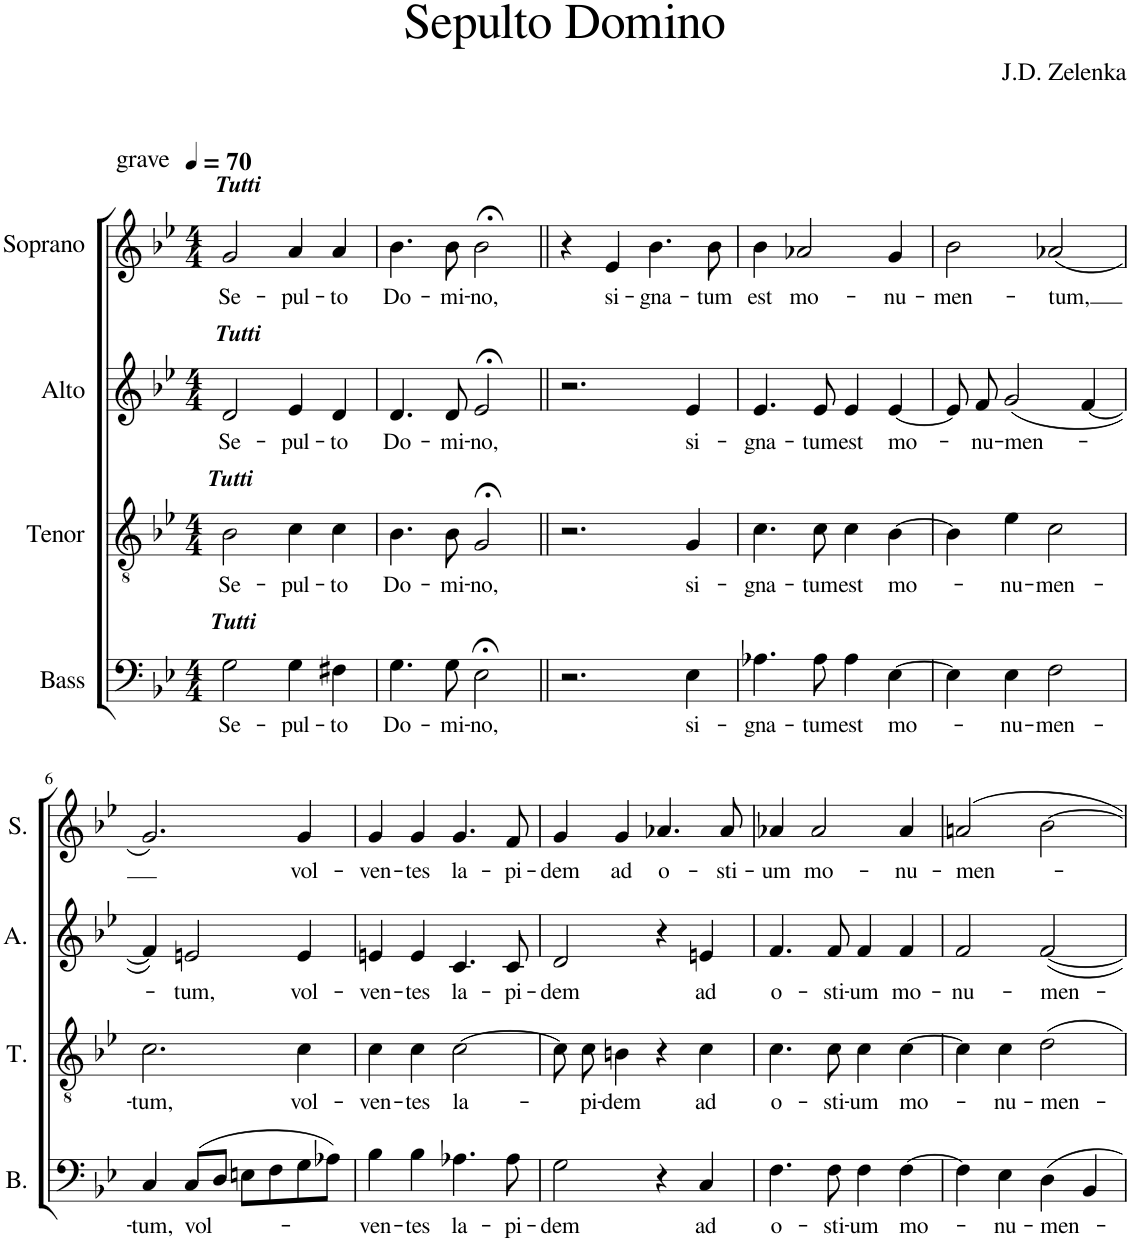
**kern	**text	**kern	**text	**kern	**text	**kern	**text
*part4	*part4	*part3	*part3	*part2	*part2	*part1	*part1
*staff4	*staff4	*staff3	*staff3	*staff2	*staff2	*staff1	*staff1
*I"Bass	*	*I"Tenor	*	*I"Alto	*	*I"Soprano	*
*I'B.	*	*I'T.	*	*I'A.	*	*I'S.	*
*clefF4	*	*clefGv2	*	*clefG2	*	*clefG2	*
*k[b-e-]	*	*k[b-e-]	*	*k[b-e-]	*	*k[b-e-]	*
*M4/4	*	*M4/4	*	*M4/4	*	*M4/4	*
*MM70	*	*MM70	*	*MM70	*	*MM70	*
=1	=1	=1	=1	=1	=1	=1	=1
!	!	!	!	!	!	!LO:TX:a:t=grave	!
!	!	!	!	!	!	!LO:TX:a:Bi:t=Tutti	!
!	!	!	!	!LO:TX:a:Bi:t=Tutti	!	!	!
!	!	!LO:TX:a:Bi:t=Tutti	!	!	!	!	!
!LO:TX:a:Bi:t=Tutti	!	!	!	!	!	!	!
!	!LO:LY:b	!	!LO:LY:b	!	!LO:LY:b	!	!LO:LY:b
2G\	Se-	2B-\	Se-	2d/	Se-	2g/	Se-
!	!LO:LY:b	!	!LO:LY:b	!	!LO:LY:b	!	!LO:LY:b
4G\	-pul-	4c\	-pul-	4e-/	-pul-	4a/	-pul-
!	!LO:LY:b	!	!LO:LY:b	!	!LO:LY:b	!	!LO:LY:b
4F#X\	-to	4c\	-to	4d/	-to	4a/	-to
=2	=2	=2	=2	=2	=2	=2	=2
!	!LO:LY:b	!	!LO:LY:b	!	!LO:LY:b	!	!LO:LY:b
4.G\	Do-	4.B-\	Do-	4.d/	Do-	4.b-\	Do-
!	!LO:LY:b	!	!LO:LY:b	!	!LO:LY:b	!	!LO:LY:b
8G\	-mi-	8B-\	-mi-	8d/	-mi-	8b-\	-mi-
!	!LO:LY:b	!	!LO:LY:b	!	!LO:LY:b	!	!LO:LY:b
2E-;<\	-no,	2G;</	-no,	2e-;</	-no,	2b-;<\	-no,
=3||	=3||	=3||	=3||	=3||	=3||	=3||	=3||
2.r	.	2.r	.	2.r	.	4r	.
!	!	!	!	!	!	!	!LO:LY:b
.	.	.	.	.	.	4e-/	si-
!	!	!	!	!	!	!	!LO:LY:b
.	.	.	.	.	.	4.b-\	-gna-
!	!LO:LY:b	!	!LO:LY:b	!	!LO:LY:b	!	!
4E-\	si-	4G/	si-	4e-/	si-	.	.
!	!	!	!	!	!	!	!LO:LY:b
.	.	.	.	.	.	8b-\	-tum
=4	=4	=4	=4	=4	=4	=4	=4
!	!LO:LY:b	!	!LO:LY:b	!	!LO:LY:b	!	!LO:LY:b
4.A-X\	-gna-	4.c\	-gna-	4.e-/	-gna-	4b-\	est
!	!	!	!	!	!	!	!LO:LY:b
.	.	.	.	.	.	2a-X/	mo-
!	!LO:LY:b	!	!LO:LY:b	!	!LO:LY:b	!	!
8A-\	-tum	8c\	-tum	8e-/	-tum	.	.
!	!LO:LY:b	!	!LO:LY:b	!	!LO:LY:b	!	!
4A-\	est	4c\	est	4e-/	est	.	.
!	!LO:LY:b	!	!LO:LY:b	!	!LO:LY:b	!	!LO:LY:b
[4E-\	mo-	[4B-\	mo-	[4e-/	mo-	4g/	-nu-
=5	=5	=5	=5	=5	=5	=5	=5
!	!	!	!	!	!	!	!LO:LY:b
4E-\]	.	4B-\]	.	8e-/L]	.	2b-\	-men-
!	!	!	!	!	!LO:LY:b	!	!
.	.	.	.	8f/J	-nu-	.	.
!	!LO:LY:b	!	!LO:LY:b	!	!LO:LY:b	!	!
4E-\	-nu-	4e-\	-nu-	(2g/	-men-	.	.
!	!LO:LY:b	!	!LO:LY:b	!	!	!	!LO:LY:b
2F\	-men-	2c\	-men-	.	.	(2a-X/	-tum,
.	.	.	.	[4f/	.	.	.
!!LO:LB:g=z
=6	=6	=6	=6	=6	=6	=6	=6
!	!LO:LY:b	!	!LO:LY:b	!	!	!	!
4C/	-tum,	2.c\	-tum,	4f/])	.	2.g/)	.
!	!LO:LY:b	!	!	!	!LO:LY:b	!	!
(8C/L	vol-	.	.	2en/	-tum,	.	.
8D/J	.	.	.	.	.	.	.
8En\L	.	.	.	.	.	.	.
8F\	.	.	.	.	.	.	.
!	!	!	!LO:LY:b	!	!LO:LY:b	!	!LO:LY:b
8G\	.	4c\	vol-	4e/	vol-	4g/	vol-
8A-X\J)	.	.	.	.	.	.	.
=7	=7	=7	=7	=7	=7	=7	=7
!	!LO:LY:b	!	!LO:LY:b	!	!LO:LY:b	!	!LO:LY:b
4B-\	-ven-	4c\	-ven-	4en/	-ven-	4g/	-ven-
!	!LO:LY:b	!	!LO:LY:b	!	!LO:LY:b	!	!LO:LY:b
4B-\	-tes	4c\	-tes	4e/	-tes	4g/	-tes
!	!LO:LY:b	!	!LO:LY:b	!	!LO:LY:b	!	!LO:LY:b
4.A-X\	la-	[2c\	la-	4.c/	la-	4.g/	la-
!	!LO:LY:b	!	!	!	!LO:LY:b	!	!LO:LY:b
8A-\	-pi-	.	.	8c/	-pi-	8f/	-pi-
=8	=8	=8	=8	=8	=8	=8	=8
!	!LO:LY:b	!	!	!	!LO:LY:b	!	!LO:LY:b
2G\	-dem	8c\L]	.	2d/	-dem	4g/	-dem
!	!	!	!LO:LY:b	!	!	!	!
.	.	8c\J	-pi-	.	.	.	.
!	!	!	!LO:LY:b	!	!	!	!LO:LY:b
.	.	4Bn\	-dem	.	.	4g/	ad
!	!	!	!	!	!	!	!LO:LY:b
4r	.	4r	.	4r	.	4.a-X/	o-
!	!LO:LY:b	!	!LO:LY:b	!	!LO:LY:b	!	!
4C/	ad	4c\	ad	4en/	ad	.	.
!	!	!	!	!	!	!	!LO:LY:b
.	.	.	.	.	.	8a-/	-sti-
=9	=9	=9	=9	=9	=9	=9	=9
!	!LO:LY:b	!	!LO:LY:b	!	!LO:LY:b	!	!LO:LY:b
4.F\	o-	4.c\	o-	4.f/	o-	4a-X/	-um
!	!	!	!	!	!	!	!LO:LY:b
.	.	.	.	.	.	2a-/	mo-
!	!LO:LY:b	!	!LO:LY:b	!	!LO:LY:b	!	!
8F\	-sti-	8c\	-sti-	8f/	-sti-	.	.
!	!LO:LY:b	!	!LO:LY:b	!	!LO:LY:b	!	!
4F\	-um	4c\	-um	4f/	-um	.	.
!	!LO:LY:b	!	!LO:LY:b	!	!LO:LY:b	!	!LO:LY:b
[4F\	mo-	[4c\	mo-	4f/	mo-	4a-/	-nu-
=10	=10	=10	=10	=10	=10	=10	=10
!	!	!	!	!	!LO:LY:b	!	!LO:LY:b
4F\]	.	4c\]	.	2f/	-nu-	2an/	-men-
!	!LO:LY:b	!	!LO:LY:b	!	!	!	!
4E-\	-nu-	4c\	-nu-	.	.	.	.
!	!LO:LY:b	!	!LO:LY:b	!	!LO:LY:b	!	!
4D\	-men-	2d\	-men-	[2f/	-men-	[2b-\	.
4BB-/	.	.	.	.	.	.	.
=	=	=	=	=	=	=	=
*-	*-	*-	*-	*-	*-	*-	*-
